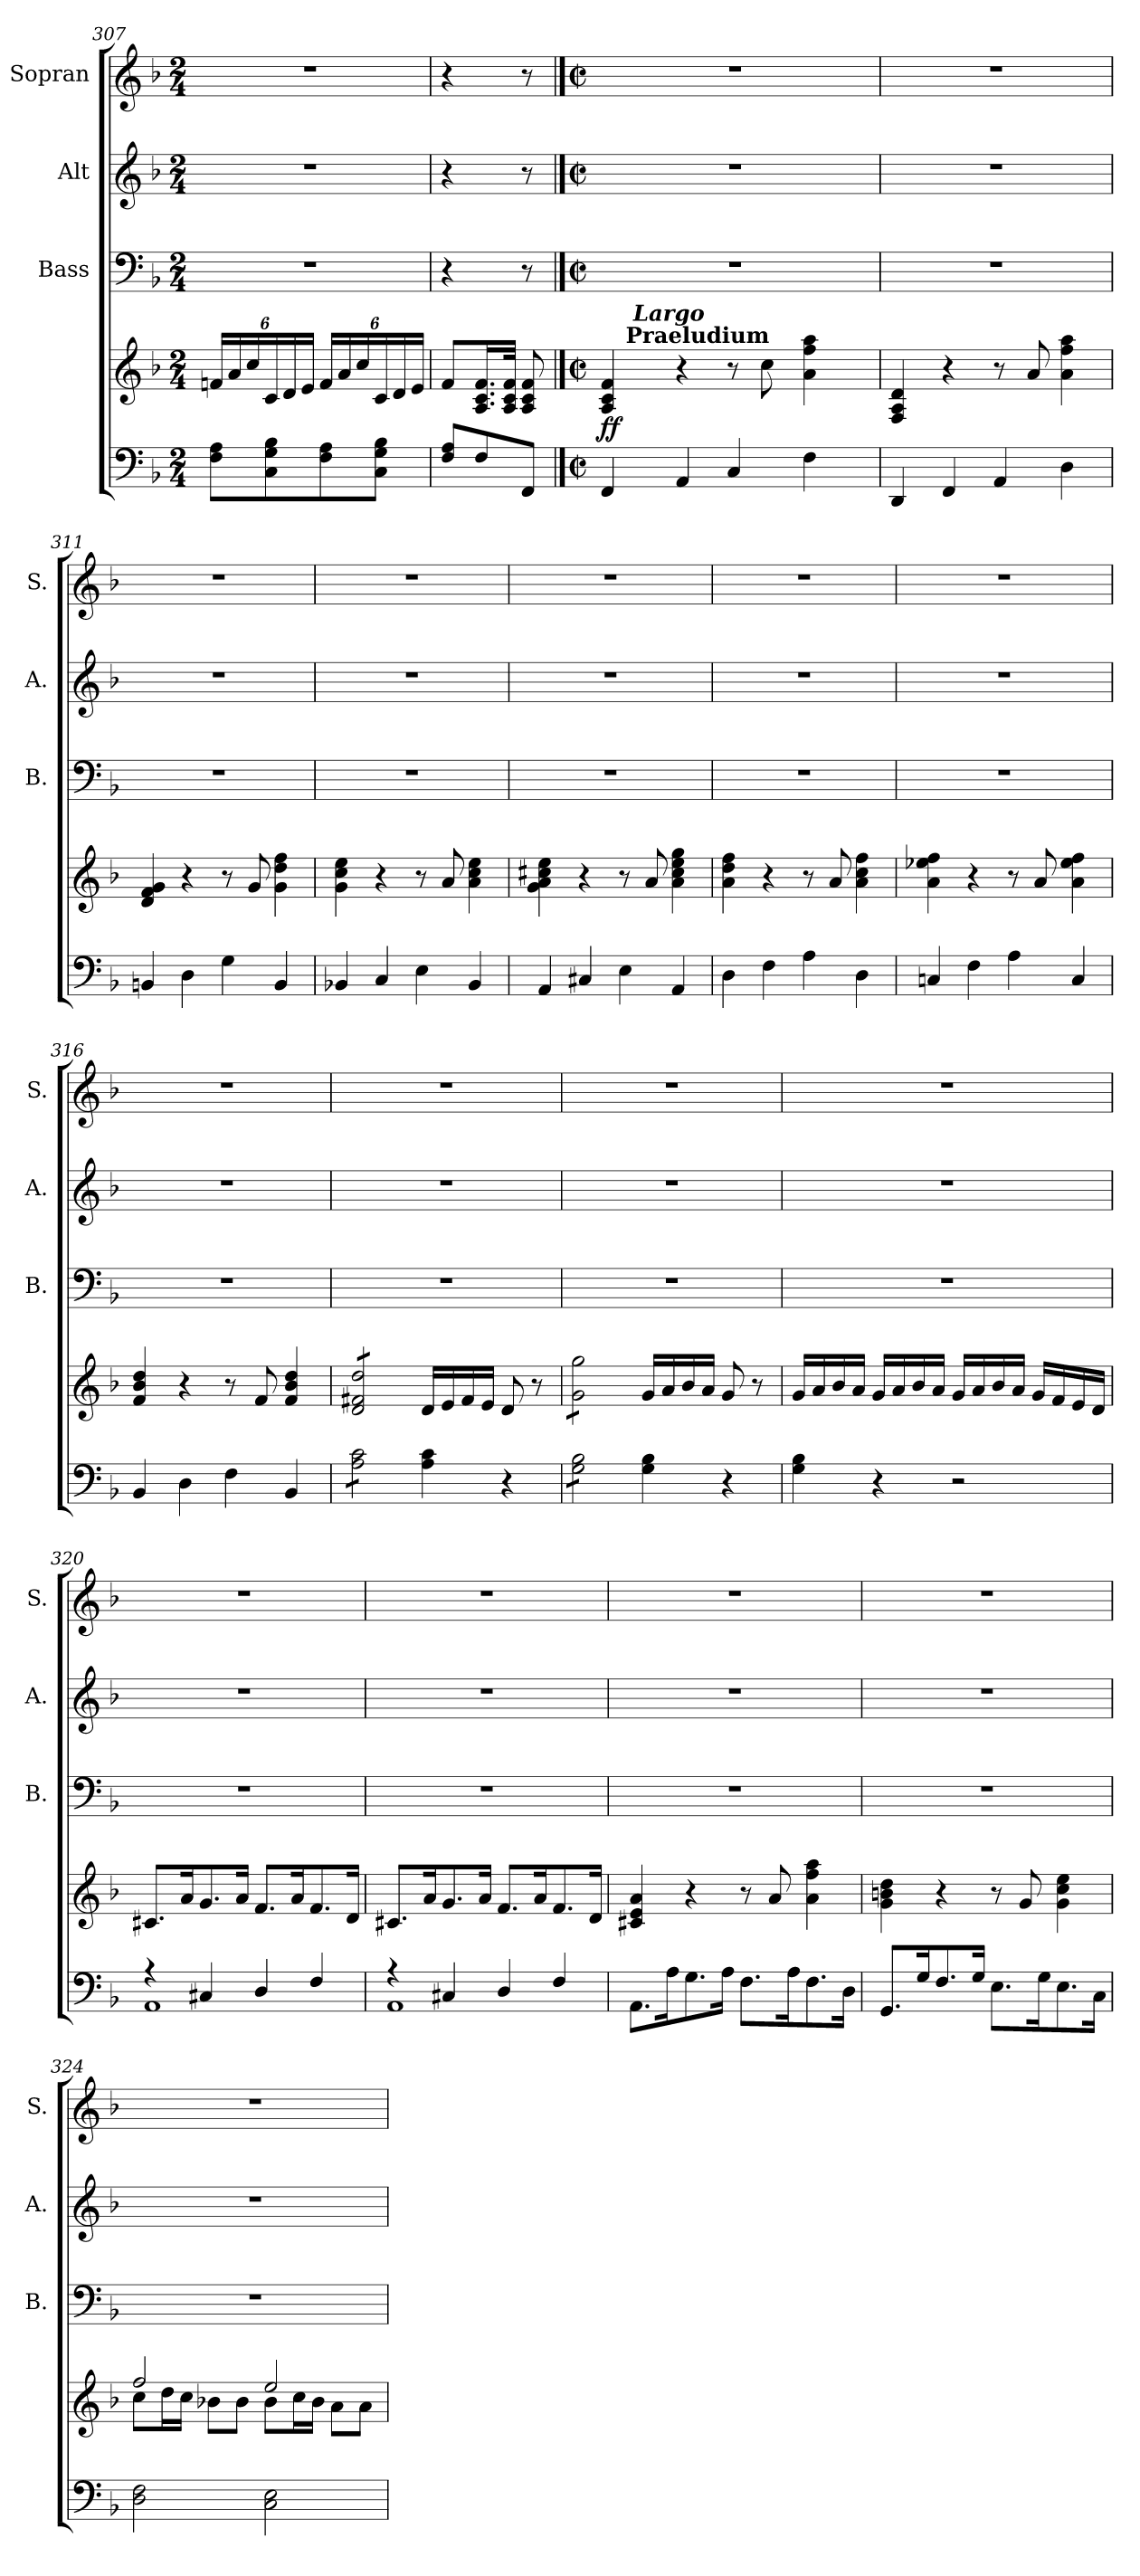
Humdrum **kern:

**kern	**kern	**dynam	**kern	**kern	**kern
*part4	*part4	*part4	*part3	*part2	*part1
*staff5	*staff4	*staff4/5	*staff3	*staff2	*staff1
*	*	*	*I"Bass	*I"Alt	*I"Sopran
*	*	*	*I'B.	*I'A.	*I'S.
!!LO:PB:g=z
*clefF4	*clefG2	*	*clefF4	*clefG2	*clefG2
*k[b-]	*k[b-]	*	*k[b-]	*k[b-]	*k[b-]
*F:	*F:	*	*F:	*F:	*F:
*M2/4	*M2/4	*	*M2/4	*M2/4	*M2/4
=307	=307	=307	=307	=307	=307
8F\ 8A\L	24fn/LL	.	2r	2r	2r
.	24a/	.	.	.	.
.	24cc/	.	.	.	.
8C\ 8G\ 8B-\	24c/	.	.	.	.
.	24d/	.	.	.	.
.	24e/JJ	.	.	.	.
8F\ 8A\	24f/LL	.	.	.	.
.	24a/	.	.	.	.
.	24cc/	.	.	.	.
8C\ 8G\ 8B-\J	24c/	.	.	.	.
.	24d/	.	.	.	.
.	24e/JJ	.	.	.	.
=308	=308	=308	=308	=308	=308
8F/ 8A/L	8f/L	.	4r	4r	4r
8F/	16.A/ 16.c/ 16.f/L	.	.	.	.
.	32A/ 32c/ 32f/JJk	.	.	.	.
8FF/J	8A/ 8c/ 8f/	.	8r	8r	8r
==309	==309	==309	==309	==309	==309
*M2/2	*M2/2	*	*M2/2	*M2/2	*M2/2
*met(c|)	*met(c|)	*	*met(c|)	*met(c|)	*met(c|)
!	!	!LO:DY:b	!	!	!
*	*^	*	*	*	*
*	*	*^	*	*	*	*
4FF/	4A/ 4c/ 4f/	24ryy	16ryy	ff	1r	1r	1r
.	.	96ryy	.	.	.	.	.
!	!	!LO:TX:a:B:t=Praeludium	!	!	!	!	!
.	.	3%2ryy	.	.	.	.	.
!	!	!	!LO:TX:a:Bi:t=Largo	!	!	!	!
.	.	.	2...ryy	.	.	.	.
4AA/	4r	.	.	.	.	.	.
4C/	8r	.	.	.	.	.	.
.	8cc\	.	.	.	.	.	.
.	.	6ryy	.	.	.	.	.
4F\	4a\ 4ff\ 4aa\	.	.	.	.	.	.
.	.	12ryy	.	.	.	.	.
.	.	48.ryy	.	.	.	.	.
*	*v	*v	*v	*	*	*	*
=310	=310	=310	=310	=310	=310
4DD/	4F/ 4A/ 4d/	.	1r	1r	1r
4FF/	4r	.	.	.	.
4AA/	8r	.	.	.	.
.	8a/	.	.	.	.
4D\	4a\ 4ff\ 4aa\	.	.	.	.
=311	=311	=311	=311	=311	=311
4BBn/	4d/ 4f/ 4g/	.	1r	1r	1r
4D\	4r	.	.	.	.
4G\	8r	.	.	.	.
.	8g/	.	.	.	.
4BB/	4g\ 4dd\ 4ff\	.	.	.	.
!!LO:LB:g=z
=312	=312	=312	=312	=312	=312
4BB-X/	4g\ 4cc\ 4ee\	.	1r	1r	1r
4C/	4r	.	.	.	.
4E\	8r	.	.	.	.
.	8a/	.	.	.	.
4BB-/	4a\ 4cc\ 4ee\	.	.	.	.
=313	=313	=313	=313	=313	=313
4AA/	4g\ 4a\ 4cc#X\ 4ee\	.	1r	1r	1r
4C#X/	4r	.	.	.	.
4E\	8r	.	.	.	.
.	8a/	.	.	.	.
4AA/	4a\ 4cc#\ 4ee\ 4gg\	.	.	.	.
=314	=314	=314	=314	=314	=314
4D\	4a\ 4dd\ 4ff\	.	1r	1r	1r
4F\	4r	.	.	.	.
4A\	8r	.	.	.	.
.	8a/	.	.	.	.
4D\	4a\ 4cc\ 4ff\	.	.	.	.
=315	=315	=315	=315	=315	=315
4Cn/	4a\ 4ee-X\ 4ff\	.	1r	1r	1r
4F\	4r	.	.	.	.
4A\	8r	.	.	.	.
.	8a/	.	.	.	.
4C/	4a\ 4ee-\ 4ff\	.	.	.	.
=316	=316	=316	=316	=316	=316
4BB-/	4f/ 4b-/ 4dd/	.	1r	1r	1r
4D\	4r	.	.	.	.
4F\	8r	.	.	.	.
.	8f/	.	.	.	.
4BB-/	4f/ 4b-/ 4dd/	.	.	.	.
!!LO:PB:g=z
=317	=317	=317	=317	=317	=317
*tremolo	*	*	*	*	*
*	*tremolo	*	*	*	*
8A\ 8c\L	8d/ 8f#X/ 8dd/L	.	1r	1r	1r
8A\ 8c\	8d/ 8f#X/ 8dd/	.	.	.	.
8A\ 8c\	8d/ 8f#X/ 8dd/	.	.	.	.
8A\ 8c\J	8d/ 8f#X/ 8dd/J	.	.	.	.
*	*Xtremolo	*	*	*	*
*Xtremolo	*	*	*	*	*
4A\ 4c\	16d/LL	.	.	.	.
.	16e/	.	.	.	.
.	16f#/	.	.	.	.
.	16e/JJ	.	.	.	.
4r	8d/	.	.	.	.
.	8r	.	.	.	.
=318	=318	=318	=318	=318	=318
*tremolo	*	*	*	*	*
*	*tremolo	*	*	*	*
8G\ 8B-\L	8g\ 8gg\L	.	1r	1r	1r
8G\ 8B-\	8g\ 8gg\	.	.	.	.
8G\ 8B-\	8g\ 8gg\	.	.	.	.
8G\ 8B-\J	8g\ 8gg\J	.	.	.	.
*	*Xtremolo	*	*	*	*
*Xtremolo	*	*	*	*	*
4G\ 4B-\	16g/LL	.	.	.	.
.	16a/	.	.	.	.
.	16b-/	.	.	.	.
.	16a/JJ	.	.	.	.
4r	8g/	.	.	.	.
.	8r	.	.	.	.
=319	=319	=319	=319	=319	=319
4G\ 4B-\	16g/LL	.	1r	1r	1r
.	16a/	.	.	.	.
.	16b-/	.	.	.	.
.	16a/JJ	.	.	.	.
4r	16g/LL	.	.	.	.
.	16a/	.	.	.	.
.	16b-/	.	.	.	.
.	16a/JJ	.	.	.	.
2r	16g/LL	.	.	.	.
.	16a/	.	.	.	.
.	16b-/	.	.	.	.
.	16a/JJ	.	.	.	.
.	16g/LL	.	.	.	.
.	16f/	.	.	.	.
.	16e/	.	.	.	.
.	16d/JJ	.	.	.	.
=320	=320	=320	=320	=320	=320
*^	*	*	*	*	*
4rG	1AA	8.c#X/L	.	1r	1r	1r
.	.	16a/k	.	.	.	.
4C#X/	.	8.g/	.	.	.	.
.	.	16a/Jk	.	.	.	.
4D/	.	8.f/L	.	.	.	.
.	.	16a/k	.	.	.	.
4F/	.	8.f/	.	.	.	.
.	.	16d/Jk	.	.	.	.
!!LO:LB:g=z
=321	=321	=321	=321	=321	=321	=321
4rG	1AA	8.c#X/L	.	1r	1r	1r
.	.	16a/k	.	.	.	.
4C#X/	.	8.g/	.	.	.	.
.	.	16a/Jk	.	.	.	.
4D/	.	8.f/L	.	.	.	.
.	.	16a/k	.	.	.	.
4F/	.	8.f/	.	.	.	.
.	.	16d/Jk	.	.	.	.
*v	*v	*	*	*	*	*
=322	=322	=322	=322	=322	=322
8.AA\L	4c#X/ 4e/ 4a/	.	1r	1r	1r
16A\k	.	.	.	.	.
8.G\	4r	.	.	.	.
16A\Jk	.	.	.	.	.
8.F\L	8r	.	.	.	.
.	8a/	.	.	.	.
16A\k	.	.	.	.	.
8.F\	4a\ 4ff\ 4aa\	.	.	.	.
16D\Jk	.	.	.	.	.
=323	=323	=323	=323	=323	=323
8.GG/L	4g\ 4bn\ 4dd\	.	1r	1r	1r
16G/k	.	.	.	.	.
8.F/	4r	.	.	.	.
16G/Jk	.	.	.	.	.
8.E\L	8r	.	.	.	.
.	8g/	.	.	.	.
16G\k	.	.	.	.	.
8.E\	4g\ 4cc\ 4ee\	.	.	.	.
16C\Jk	.	.	.	.	.
=324	=324	=324	=324	=324	=324
*	*^	*	*	*	*
2D\ 2F\	2ff/	8cc\L	.	1r	1r	1r
.	.	16dd\L	.	.	.	.
.	.	16cc\JJ	.	.	.	.
.	.	8b-X\L	.	.	.	.
.	.	8b-\J	.	.	.	.
2C\ 2E\	2ee/	8b-\L	.	.	.	.
.	.	16cc\L	.	.	.	.
.	.	16b-\JJ	.	.	.	.
.	.	8a\L	.	.	.	.
.	.	8a\J	.	.	.	.
*	*v	*v	*	*	*	*
=	=	=	=	=	=
*-	*-	*-	*-	*-	*-
